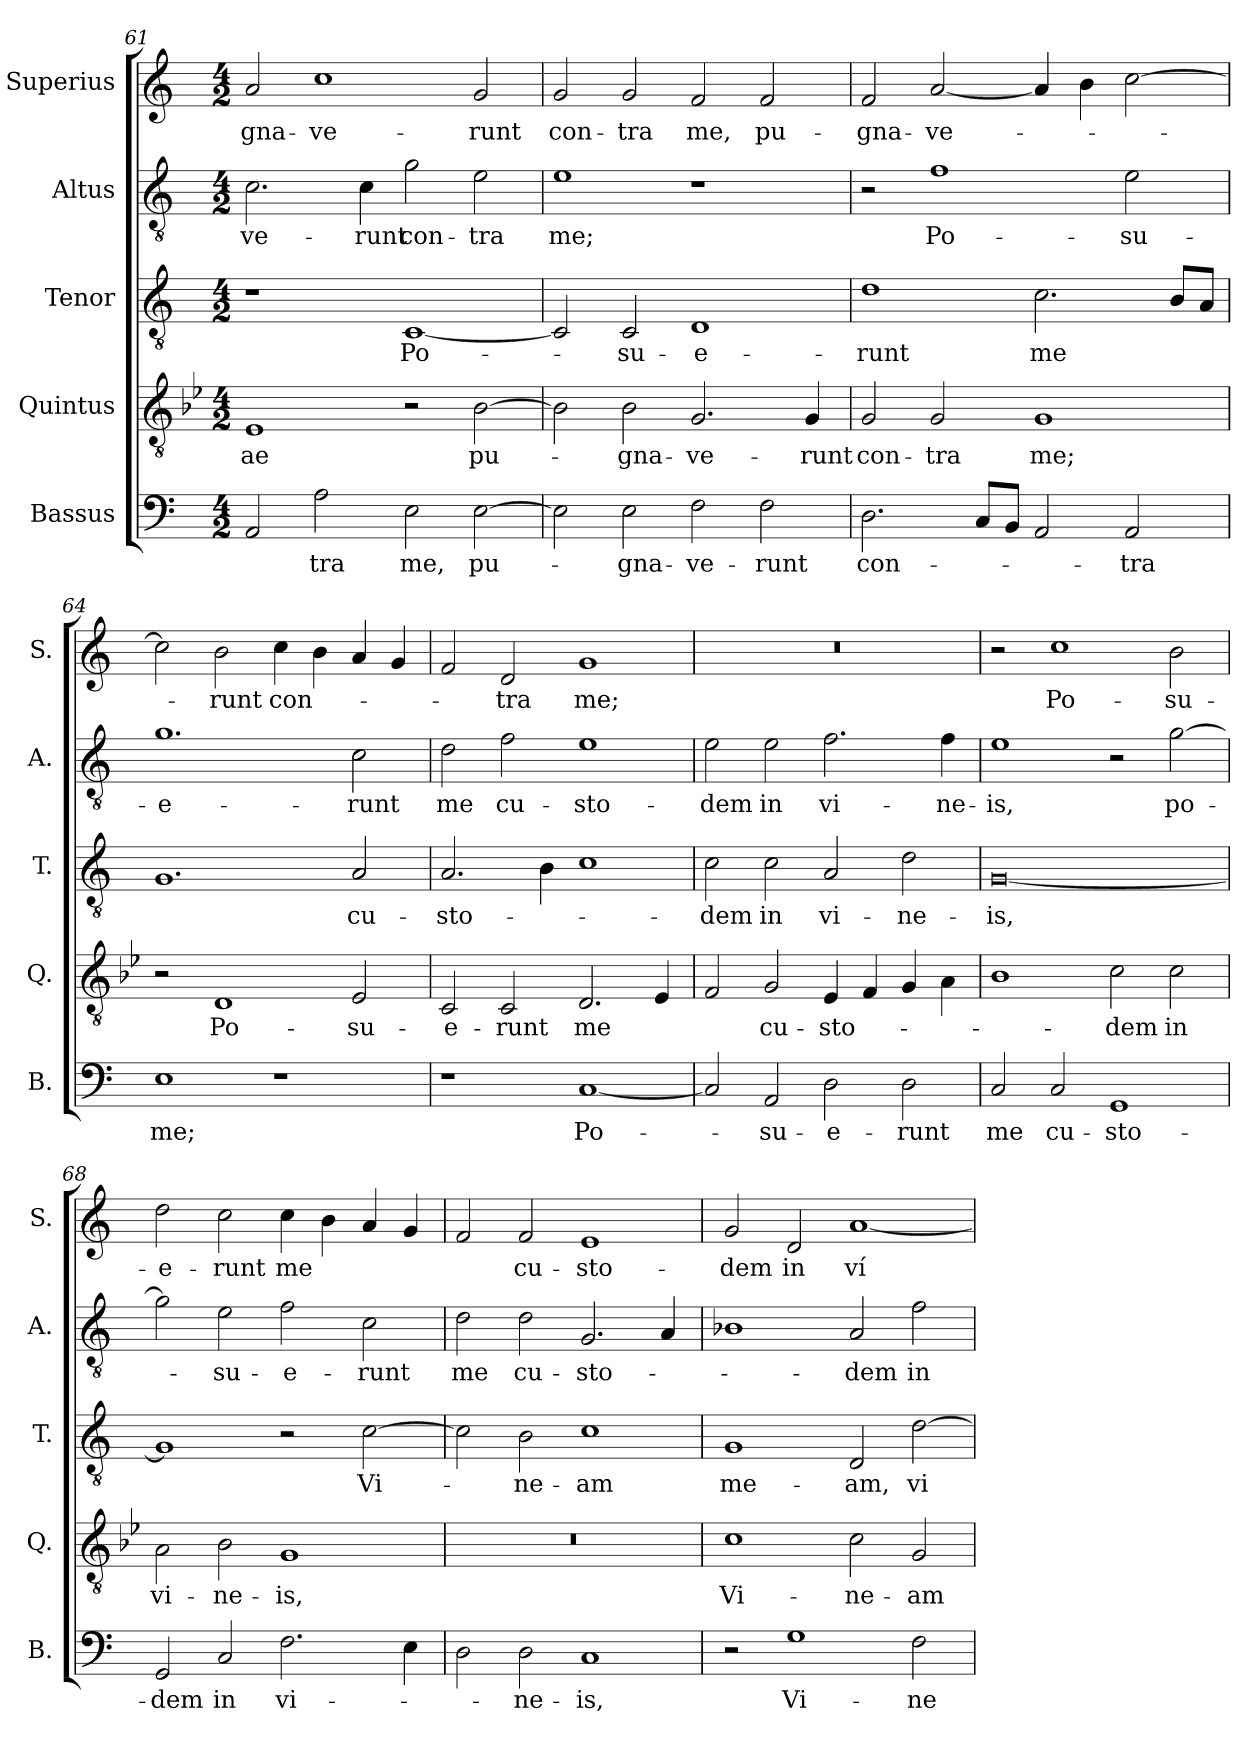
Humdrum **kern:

**kern	**text	**kern	**text	**kern	**text	**kern	**text	**kern	**text
*part5	*part5	*part4	*part4	*part3	*part3	*part2	*part2	*part1	*part1
*staff5	*staff5	*staff4	*staff4	*staff3	*staff3	*staff2	*staff2	*staff1	*staff1
*I"Bassus	*	*I"Quintus	*	*I"Tenor	*	*I"Altus	*	*I"Superius	*
*I'B.	*	*I'Q.	*	*I'T.	*	*I'A.	*	*I'S.	*
*clefF4	*	*clefGv2	*	*clefGv2	*	*clefGv2	*	*clefG2	*
*	*	*ITrd8c14	*	*	*	*ITrd1c2	*	*	*
*k[]	*	*k[b-e-]	*	*k[]	*	*k[b-e-]	*	*k[]	*
*M4/2	*	*M4/2	*	*M4/2	*	*M4/2	*	*M4/2	*
=61	=61	=61	=61	=61	=61	=61	=61	=61	=61
2AA/	.	1EE-	-ae	1r	.	2.B-\	-ve-	2a/	-gna-
2A\	-tra	.	.	.	.	.	.	1cc	-ve-
.	.	.	.	.	.	4B-\	-runt	.	.
2E\	me,	2r	.	[1C	Po-	2f\	con-	.	.
[2E\	pu-	[2BB-\	pu-	.	.	2d\	-tra	2g/	-runt
=62	=62	=62	=62	=62	=62	=62	=62	=62	=62
2E\]	.	2BB-\]	.	2C/]	.	1d	me;	2g/	con-
2E\	-gna-	2BB-\	-gna-	2C/	-su-	.	.	2g/	-tra
2F\	-ve-	2.GG/	-ve-	1D	-e-	1r	.	2f/	me,
2F\	-runt	.	.	.	.	.	.	2f/	pu-
.	.	4GG/	-runt	.	.	.	.	.	.
!!LO:LB:g=z
=63	=63	=63	=63	=63	=63	=63	=63	=63	=63
2.D\	con-	2GG/	con-	1d	-runt	2r	.	2f/	-gna-
.	.	2GG/	-tra	.	.	1e-	Po-	[2a/	-ve-
8C/L	.	.	.	.	.	.	.	.	.
8BB/J	.	.	.	.	.	.	.	.	.
2AA/	.	1GG	me;	2.c\	me	.	.	4a/]	.
.	.	.	.	.	.	.	.	4b\	.
2AA/	-tra	.	.	.	.	2d\	-su-	[2cc\	.
.	.	.	.	8B/L	.	.	.	.	.
.	.	.	.	8A/J	.	.	.	.	.
=64	=64	=64	=64	=64	=64	=64	=64	=64	=64
1E	me;	2r	.	1.G	.	1.f	-e-	2cc\]	.
.	.	1DD	Po-	.	.	.	.	2b\	-runt
1r	.	.	.	.	.	.	.	4cc\	con-
.	.	.	.	.	.	.	.	4b\	.
.	.	2EE-/	-su-	2A/	cu-	2B-\	-runt	4a/	.
.	.	.	.	.	.	.	.	4g/	.
=65	=65	=65	=65	=65	=65	=65	=65	=65	=65
1r	.	2CC/	-e-	2.A/	-sto-	2c\	me	2f/	.
.	.	2CC/	-runt	.	.	2e-\	cu-	2d/	-tra
.	.	.	.	4B\	.	.	.	.	.
[1C	Po-	2.DD/	me	1c	.	1d	-sto-	1g	me;
.	.	4EE-/	.	.	.	.	.	.	.
=66	=66	=66	=66	=66	=66	=66	=66	=66	=66
2C/]	.	2FF/	.	2c\	-dem	2d\	-dem	0r	.
2AA/	-su-	2GG/	cu-	2c\	in	2d\	in	.	.
2D\	-e-	4EE-/	-sto-	2A/	vi-	2.e-\	vi-	.	.
.	.	4FF/	.	.	.	.	.	.	.
2D\	-runt	4GG/	.	2d\	-ne-	.	.	.	.
.	.	4AA\	.	.	.	4e-\	-ne-	.	.
!!LO:PB:g=z
=67	=67	=67	=67	=67	=67	=67	=67	=67	=67
2C/	me	1BB-	.	[0G	-is,	1d	-is,	2r	.
2C/	cu-	.	.	.	.	.	.	1cc	Po-
1GG	-sto-	2C\	-dem	.	.	2r	.	.	.
.	.	2C\	in	.	.	[2f\	po-	2b\	-su-
=68	=68	=68	=68	=68	=68	=68	=68	=68	=68
2GG/	-dem	2AA\	vi-	1G]	.	2f\]	.	2dd\	-e-
2C/	in	2BB-\	-ne-	.	.	2d\	-su-	2cc\	-runt
2.F\	vi-	1GG	-is,	2r	.	2e-\	-e-	4cc\	me
.	.	.	.	.	.	.	.	4b\	.
.	.	.	.	[2c\	Vi-	2B-\	-runt	4a/	.
4E\	.	.	.	.	.	.	.	4g/	.
=69	=69	=69	=69	=69	=69	=69	=69	=69	=69
2D\	.	0r	.	2c\]	.	2c\	me	2f/	.
2D\	-ne-	.	.	2B\	-ne-	2c\	cu-	2f/	cu-
1C	-is,	.	.	1c	-am	2.F/	-sto-	1e	-sto-
.	.	.	.	.	.	4G/	.	.	.
=70	=70	=70	=70	=70	=70	=70	=70	=70	=70
2r	.	1C	Vi-	1G	me-	1A-X	.	2g/	-dem
1G	Vi-	.	.	.	.	.	.	2d/	in
.	.	2C\	-ne-	2D/	-am,	2G/	-dem	[1a	ví-
2F\	-ne-	2GG/	-am	[2d\	vi-	2e-\	in	.	.
=	=	=	=	=	=	=	=	=	=
*-	*-	*-	*-	*-	*-	*-	*-	*-	*-
